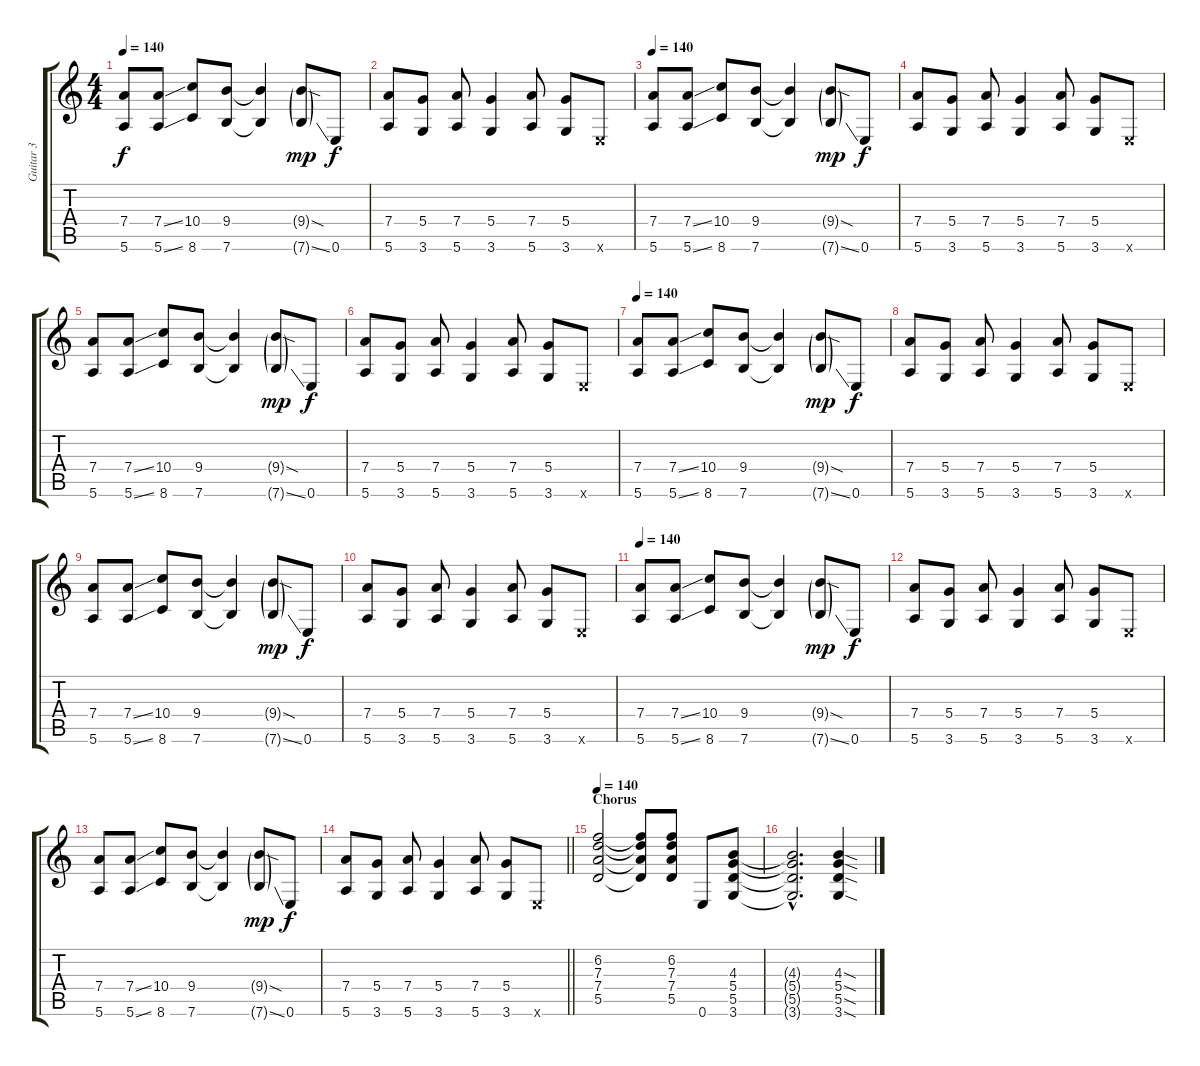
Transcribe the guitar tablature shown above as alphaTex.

\track ("Guitar 3" "Guitar 3") {instrument overdrivenguitar}
\staff {score tabs}
\tuning (E4 B3 G3 D3 A2 E2) {hide}
\ts (4 4)
\tempo 140
\clef g2
\ks c
(7.4 5.6).8{dy f} (7.4{ss} 5.6{ss}).8 (10.4 8.6).8 (9.4 7.6).8 (9.4{t} 7.6{t}).4 (9.4{sod g} 7.6{ss g}).8{dy mp} 0.6.8{dy f} |
(7.4 5.6).8 (5.4 3.6).8 (7.4 5.6).8 (5.4 3.6).4 (7.4 5.6).8 (5.4 3.6).8 0.6{x}.8 |
\tempo 140
(7.4 5.6).8 (7.4{ss} 5.6{ss}).8 (10.4 8.6).8 (9.4 7.6).8 (9.4{t} 7.6{t}).4 (9.4{sod g} 7.6{ss g}).8{dy mp} 0.6.8{dy f} |
(7.4 5.6).8 (5.4 3.6).8 (7.4 5.6).8 (5.4 3.6).4 (7.4 5.6).8 (5.4 3.6).8 0.6{x}.8 |
(7.4 5.6).8 (7.4{ss} 5.6{ss}).8 (10.4 8.6).8 (9.4 7.6).8 (9.4{t} 7.6{t}).4 (9.4{sod g} 7.6{ss g}).8{dy mp} 0.6.8{dy f} |
(7.4 5.6).8 (5.4 3.6).8 (7.4 5.6).8 (5.4 3.6).4 (7.4 5.6).8 (5.4 3.6).8 0.6{x}.8 |
\tempo 140
(7.4 5.6).8 (7.4{ss} 5.6{ss}).8 (10.4 8.6).8 (9.4 7.6).8 (9.4{t} 7.6{t}).4 (9.4{sod g} 7.6{ss g}).8{dy mp} 0.6.8{dy f} |
(7.4 5.6).8 (5.4 3.6).8 (7.4 5.6).8 (5.4 3.6).4 (7.4 5.6).8 (5.4 3.6).8 0.6{x}.8 |
(7.4 5.6).8 (7.4{ss} 5.6{ss}).8 (10.4 8.6).8 (9.4 7.6).8 (9.4{t} 7.6{t}).4 (9.4{sod g} 7.6{ss g}).8{dy mp} 0.6.8{dy f} |
(7.4 5.6).8 (5.4 3.6).8 (7.4 5.6).8 (5.4 3.6).4 (7.4 5.6).8 (5.4 3.6).8 0.6{x}.8 |
\tempo 140
(7.4 5.6).8 (7.4{ss} 5.6{ss}).8 (10.4 8.6).8 (9.4 7.6).8 (9.4{t} 7.6{t}).4 (9.4{sod g} 7.6{ss g}).8{dy mp} 0.6.8{dy f} |
(7.4 5.6).8 (5.4 3.6).8 (7.4 5.6).8 (5.4 3.6).4 (7.4 5.6).8 (5.4 3.6).8 0.6{x}.8 |
(7.4 5.6).8 (7.4{ss} 5.6{ss}).8 (10.4 8.6).8 (9.4 7.6).8 (9.4{t} 7.6{t}).4 (9.4{sod g} 7.6{ss g}).8{dy mp} 0.6.8{dy f} |
\barLineRight lightlight
(7.4 5.6).8 (5.4 3.6).8 (7.4 5.6).8 (5.4 3.6).4 (7.4 5.6).8 (5.4 3.6).8 0.6{x}.8 |
\section ("" "Chorus")
\tempo 140
(6.2 7.3 7.4 5.5).2 (6.2{t} 7.3{t} 7.4{t} 5.5{t}).8 (6.2 7.3 7.4 5.5).8 0.6.8 (4.3 5.4 5.5 3.6).8 |
(4.3{hac t} 5.4{hac t} 5.5{hac t} 3.6{hac t}).2{d} (4.3{sod} 5.4{sod} 5.5{sod} 3.6{sod}).4
